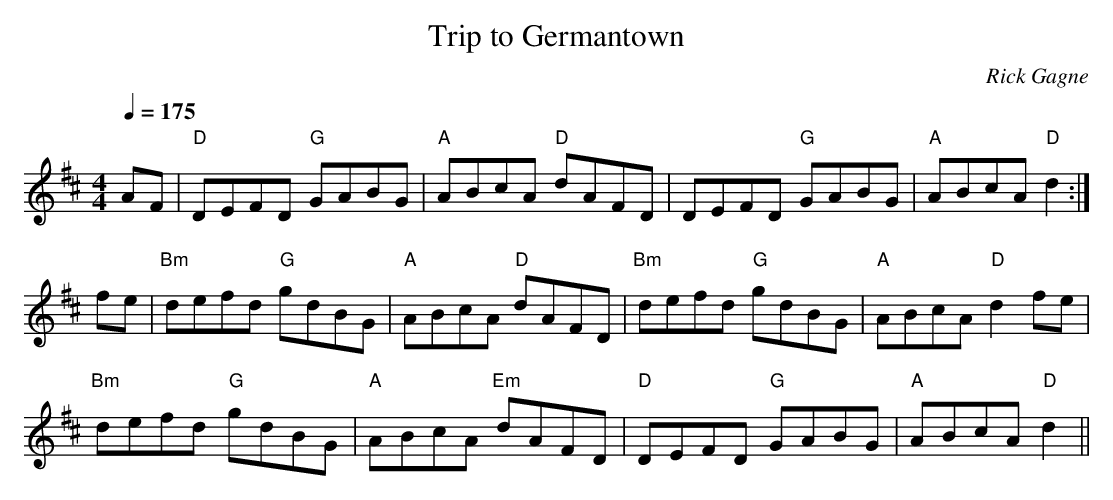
X:1
T: Trip to Germantown
C: Rick Gagne
M: 4/4
Q: 1/4=175
K: D
AF|"D"DEFD "G"GABG | "A"ABcA "D"dAFD | DEFD "G"GABG | "A"ABcA "D"d2 :|
fe|"Bm"defd "G"gdBG | "A"ABcA "D"dAFD | "Bm"defd "G"gdBG |"A"ABcA "D"d2fe|
"Bm"defd "G"gdBG | "A"ABcA "Em"dAFD | "D"DEFD "G"GABG | "A"ABcA "D"d2 ||
